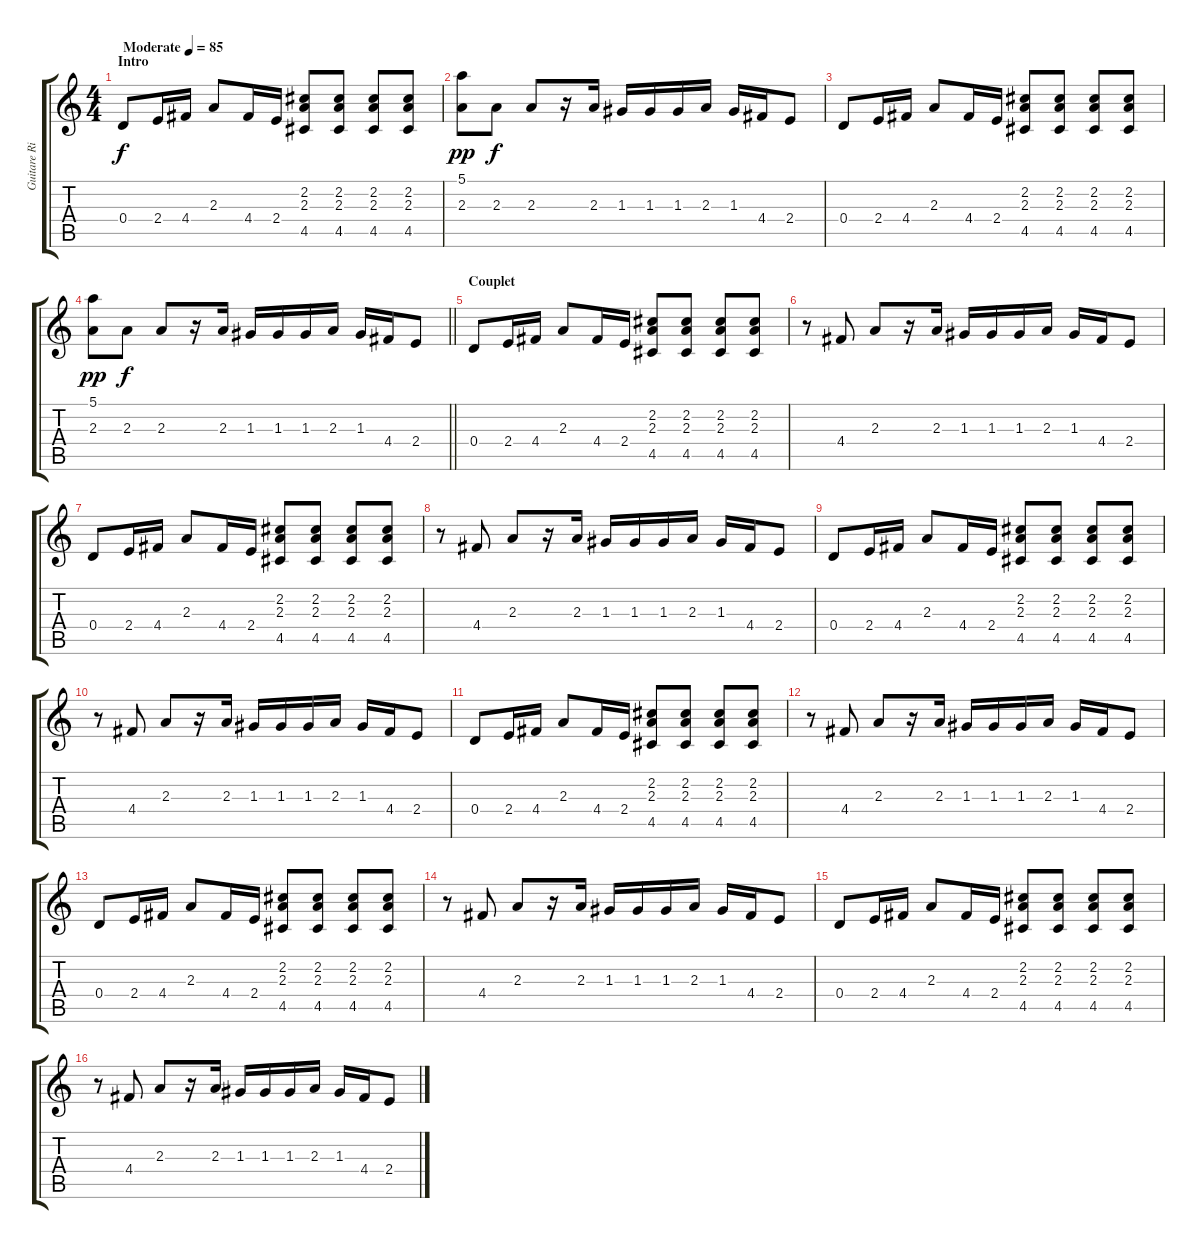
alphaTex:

\track ("Guitare Riff" "Guitare Ri") {instrument overdrivenguitar}
\staff {score tabs}
\tuning (E4 B3 G3 D3 A2 E2) {hide}
\ts (4 4)
\section ("" "Intro")
\tempo (85 "Moderate")
\clef g2
\ks c
0.4.8{dy f instrument overdrivenguitar} 2.4.16 4.4.16 2.3.8 4.4.16 2.4.16 (2.2 2.3 4.5).8 (2.2 2.3 4.5).8 (2.2 2.3 4.5).8 (2.2 2.3 4.5).8 |
(5.1 2.3).8{dy pp} 2.3.8{dy f} 2.3.8 r.16 2.3.16 1.3.16 1.3.16 1.3.16 2.3.16 1.3.16 4.4.16 2.4.8 |
0.4.8 2.4.16 4.4.16 2.3.8 4.4.16 2.4.16 (2.2 2.3 4.5).8 (2.2 2.3 4.5).8 (2.2 2.3 4.5).8 (2.2 2.3 4.5).8 |
\barLineRight lightlight
(5.1 2.3).8{dy pp} 2.3.8{dy f} 2.3.8 r.16 2.3.16 1.3.16 1.3.16 1.3.16 2.3.16 1.3.16 4.4.16 2.4.8 |
\section ("" "Couplet")
0.4.8 2.4.16 4.4.16 2.3.8 4.4.16 2.4.16 (2.2 2.3 4.5).8 (2.2 2.3 4.5).8 (2.2 2.3 4.5).8 (2.2 2.3 4.5).8 |
r.8 4.4.8 2.3.8 r.16 2.3.16 1.3.16 1.3.16 1.3.16 2.3.16 1.3.16 4.4.16 2.4.8 |
0.4.8 2.4.16 4.4.16 2.3.8 4.4.16 2.4.16 (2.2 2.3 4.5).8 (2.2 2.3 4.5).8 (2.2 2.3 4.5).8 (2.2 2.3 4.5).8 |
r.8 4.4.8 2.3.8 r.16 2.3.16 1.3.16 1.3.16 1.3.16 2.3.16 1.3.16 4.4.16 2.4.8 |
0.4.8 2.4.16 4.4.16 2.3.8 4.4.16 2.4.16 (2.2 2.3 4.5).8 (2.2 2.3 4.5).8 (2.2 2.3 4.5).8 (2.2 2.3 4.5).8 |
r.8 4.4.8 2.3.8 r.16 2.3.16 1.3.16 1.3.16 1.3.16 2.3.16 1.3.16 4.4.16 2.4.8 |
0.4.8 2.4.16 4.4.16 2.3.8 4.4.16 2.4.16 (2.2 2.3 4.5).8 (2.2 2.3 4.5).8 (2.2 2.3 4.5).8 (2.2 2.3 4.5).8 |
r.8 4.4.8 2.3.8 r.16 2.3.16 1.3.16 1.3.16 1.3.16 2.3.16 1.3.16 4.4.16 2.4.8 |
0.4.8 2.4.16 4.4.16 2.3.8 4.4.16 2.4.16 (2.2 2.3 4.5).8 (2.2 2.3 4.5).8 (2.2 2.3 4.5).8 (2.2 2.3 4.5).8 |
r.8 4.4.8 2.3.8 r.16 2.3.16 1.3.16 1.3.16 1.3.16 2.3.16 1.3.16 4.4.16 2.4.8 |
0.4.8 2.4.16 4.4.16 2.3.8 4.4.16 2.4.16 (2.2 2.3 4.5).8 (2.2 2.3 4.5).8 (2.2 2.3 4.5).8 (2.2 2.3 4.5).8 |
r.8 4.4.8 2.3.8 r.16 2.3.16 1.3.16 1.3.16 1.3.16 2.3.16 1.3.16 4.4.16 2.4.8
